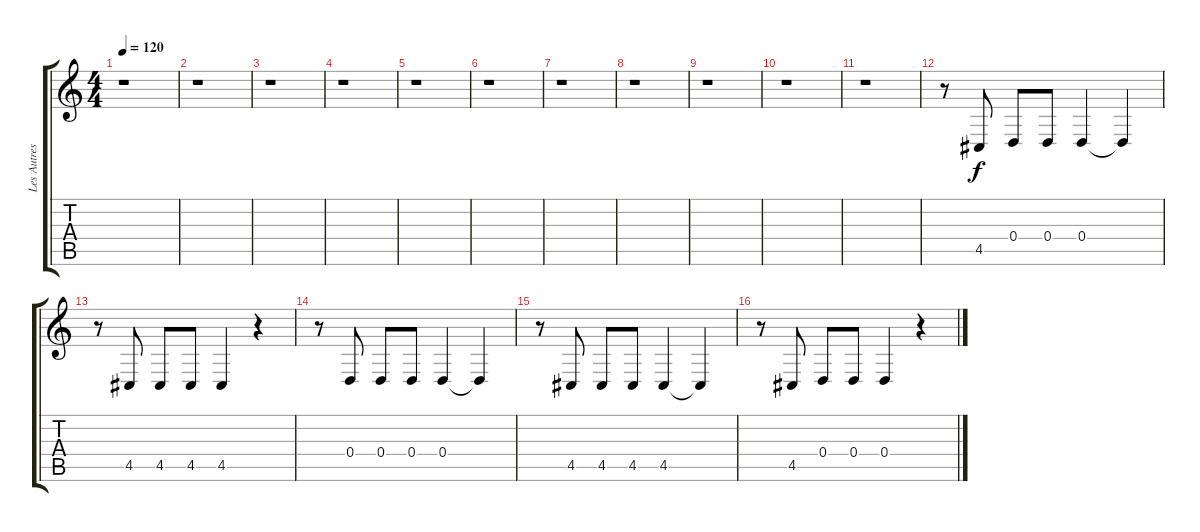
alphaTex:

\track ("Les Autres Wriggles" "Les Autres") {instrument sopranosax}
\staff {score tabs}
\tuning (E4 B3 G3 D3 A2 E2) {hide}
\ts (4 4)
\tempo 120
\clef g2
\ks c
r.1{dy f} |
r.1 |
r.1 |
r.1 |
r.1 |
r.1 |
r.1 |
r.1 |
r.1 |
r.1 |
r.1 |
r.8 4.5.8 0.4.8 0.4.8 0.4.4 0.4{t}.4 |
r.8 4.5.8 4.5.8 4.5.8 4.5.4 r.4 |
r.8 0.4.8 0.4.8 0.4.8 0.4.4 0.4{t}.4 |
r.8 4.5.8 4.5.8 4.5.8 4.5.4 4.5{t}.4 |
r.8 4.5.8 0.4.8 0.4.8 0.4.4 r.4
